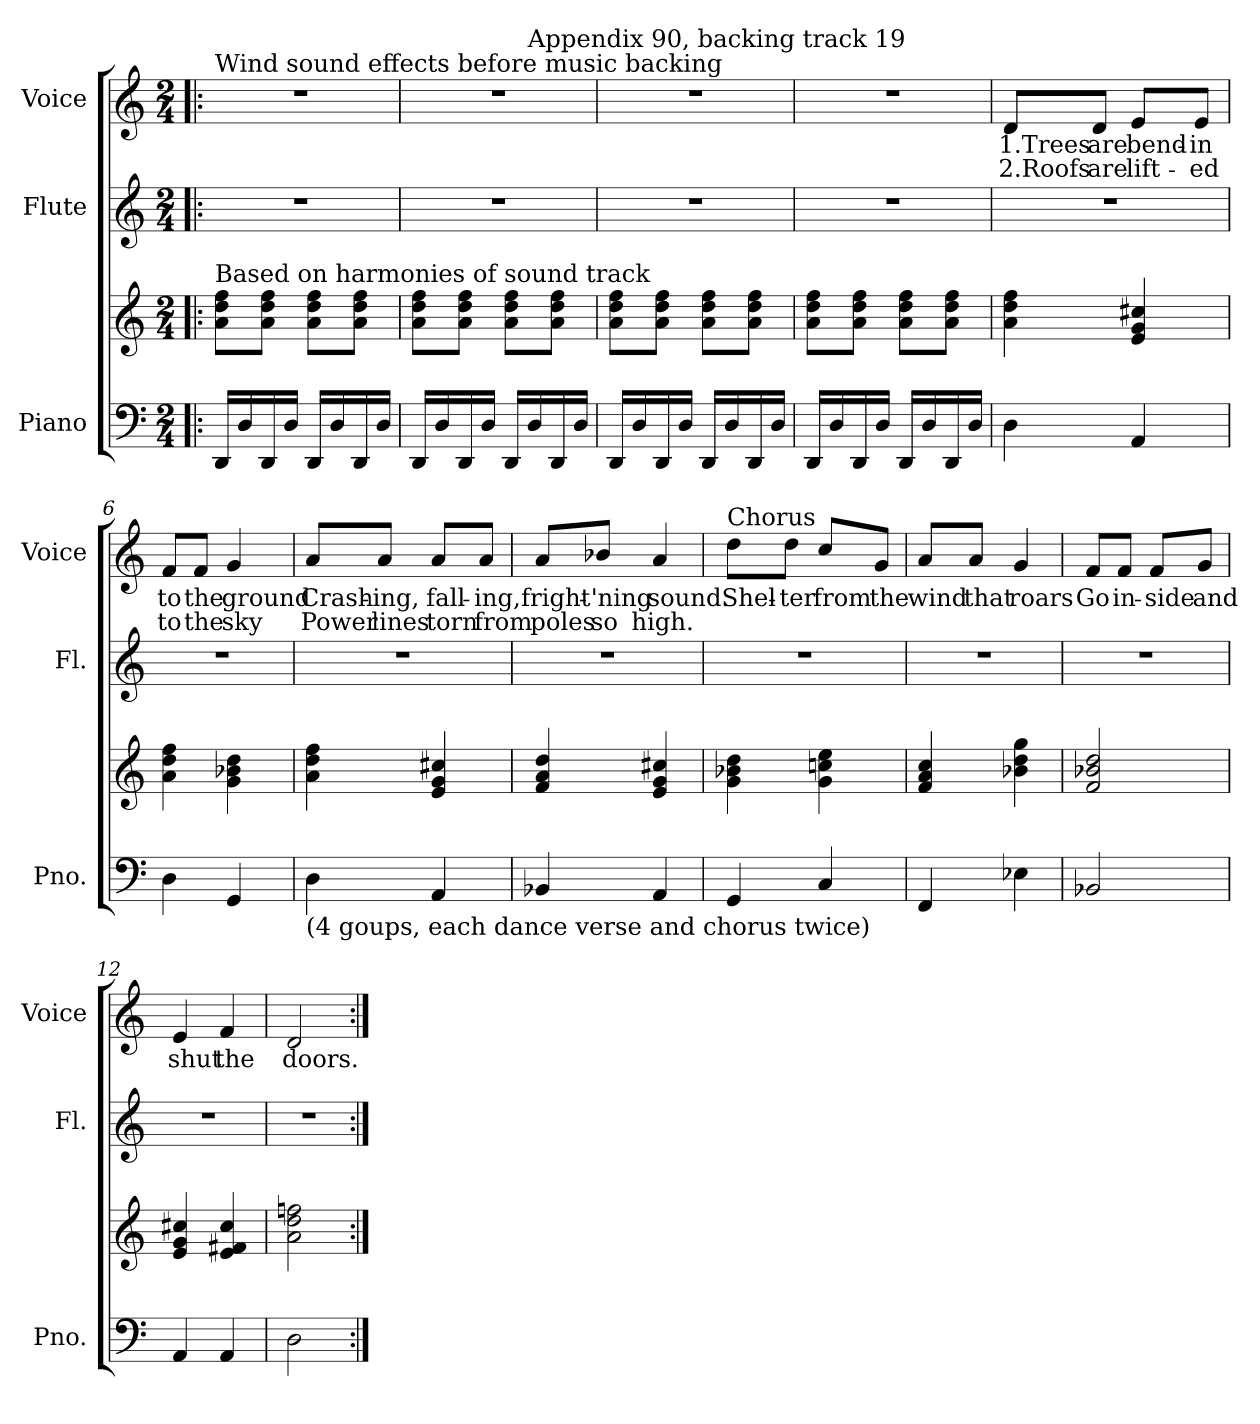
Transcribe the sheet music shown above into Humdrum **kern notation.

**kern	**kern	**kern	**kern	**text	**text
*part3	*part3	*part2	*part1	*part1	*part1
*staff4	*staff3	*staff2	*staff1	*staff1	*staff1
*I"Piano	*	*I"Flute	*I"Voice	*	*
*I'Pno.	*	*I'Fl.	*I'Voice	*	*
!!LO:PB:g=z
*clefF4	*clefG2	*clefG2	*clefG2	*	*
*k[]	*k[]	*k[]	*k[]	*	*
*C:	*C:	*C:	*C:	*	*
*M2/4	*M2/4	*M2/4	*M2/4	*	*
*MM120	*MM120	*MM120	*MM120	*	*
=1!|:	=1!|:	=1!|:	=1!|:	=1!|:	=1!|:
!	!	!	!LO:TX:a:t=Wind sound effects before music backing	!	!
!	!LO:TX:a:t=Based on harmonies of sound track	!	!	!	!
!	!	!LO:N:vis=1	!LO:N:vis=1	!	!
16DDi/LL	8ai\ 8ddi 8ffiL	2r	2r	.	.
16Di/	.	.	.	.	.
16DDi/	8ai\ 8ddi 8ffiJ	.	.	.	.
16Di/JJ	.	.	.	.	.
16DDi/LL	8ai\ 8ddi 8ffiL	.	.	.	.
16Di/	.	.	.	.	.
16DDi/	8ai\ 8ddi 8ffiJ	.	.	.	.
16Di/JJ	.	.	.	.	.
=2	=2	=2	=2	=2	=2
!	!	!LO:N:vis=1	!LO:N:vis=1	!	!
*	*	*	*^	*	*
16DDi/LL	8ai\ 8ddi 8ffiL	2r	2r	4ryy	.	.
16Di/	.	.	.	.	.	.
16DDi/	8ai\ 8ddi 8ffiJ	.	.	.	.	.
16Di/JJ	.	.	.	.	.	.
16DDi/LL	8ai\ 8ddi 8ffiL	.	.	16ryy	.	.
!	!	!	!	!LO:TX:a:t=Appendix 90, backing track 19	!	!
16Di/	.	.	.	8.ryy	.	.
16DDi/	8ai\ 8ddi 8ffiJ	.	.	.	.	.
16Di/JJ	.	.	.	.	.	.
=3	=3	=3	=3	=3	=3	=3
!	!	!LO:N:vis=1	!LO:N:vis=1	!	!	!
*	*	*	*v	*v	*	*
16DDi/LL	8ai\ 8ddi 8ffiL	2r	2r	.	.
16Di/	.	.	.	.	.
16DDi/	8ai\ 8ddi 8ffiJ	.	.	.	.
16Di/JJ	.	.	.	.	.
16DDi/LL	8ai\ 8ddi 8ffiL	.	.	.	.
16Di/	.	.	.	.	.
16DDi/	8ai\ 8ddi 8ffiJ	.	.	.	.
16Di/JJ	.	.	.	.	.
=4	=4	=4	=4	=4	=4
!	!	!LO:N:vis=1	!LO:N:vis=1	!	!
16DDi/LL	8ai\ 8ddi 8ffiL	2r	2r	.	.
16Di/	.	.	.	.	.
16DDi/	8ai\ 8ddi 8ffiJ	.	.	.	.
16Di/JJ	.	.	.	.	.
16DDi/LL	8ai\ 8ddi 8ffiL	.	.	.	.
16Di/	.	.	.	.	.
16DDi/	8ai\ 8ddi 8ffiJ	.	.	.	.
16Di/JJ	.	.	.	.	.
=5	=5	=5	=5	=5	=5
!	!	!LO:N:vis=1	!	!	!
!	!	!	!	!LO:LY:b:color=#000000	!LO:LY:b:color=#000000
4Di\	4ai\ 4ddi 4ffi	2r	8di/L	1.Trees	2.Roofs
!	!	!	!	!LO:LY:b:color=#000000	!LO:LY:b:color=#000000
.	.	.	8di/J	are	are
!	!	!	!	!LO:LY:b:color=#000000	!LO:LY:b:color=#000000
4AAi/	4ei/ 4gi 4cc#Xi	.	8ei/L	bend-	lift-
!	!	!	!	!LO:LY:b:color=#000000	!LO:LY:b:color=#000000
.	.	.	8ei/J	-in	-ed
=6	=6	=6	=6	=6	=6
!	!	!LO:N:vis=1	!	!	!
!	!	!	!	!LO:LY:b:color=#000000	!LO:LY:b:color=#000000
4Di\	4ai\ 4ddi 4ffi	2r	8fi/L	to	to
!	!	!	!	!LO:LY:b:color=#000000	!LO:LY:b:color=#000000
.	.	.	8fi/J	the	the
!	!	!	!	!LO:LY:b:color=#000000	!LO:LY:b:color=#000000
4GGi/	4gi\ 4b-Xi 4ddi	.	4gi/	ground	sky
!!LO:LB:g=z
=7	=7	=7	=7	=7	=7
!	!	!LO:N:vis=1	!	!	!
!LO:TX:b:t=(4 goups, each dance verse and chorus twice)	!	!	!	!	!
!	!	!	!	!LO:LY:b:color=#000000	!LO:LY:b:color=#000000
4Di\	4ai\ 4ddi 4ffi	2r	8ai/L	Crash-	Power
!	!	!	!	!LO:LY:b:color=#000000	!LO:LY:b:color=#000000
.	.	.	8ai/J	-ing,	lines
!	!	!	!	!LO:LY:b:color=#000000	!LO:LY:b:color=#000000
4AAi/	4ei/ 4gi 4cc#Xi	.	8ai/L	fall-	torn
!	!	!	!	!LO:LY:b:color=#000000	!LO:LY:b:color=#000000
.	.	.	8ai/J	-ing,	from
=8	=8	=8	=8	=8	=8
!	!	!LO:N:vis=1	!	!	!
!	!	!	!	!LO:LY:b:color=#000000	!LO:LY:b:color=#000000
4BB-Xi/	4fi/ 4ai 4ddi	2r	8ai/L	fright-	poles
!	!	!	!	!LO:LY:b:color=#000000	!LO:LY:b:color=#000000
.	.	.	8b-Xi/J	-'ning	so
!	!	!	!	!LO:LY:b:color=#000000	!LO:LY:b:color=#000000
4AAi/	4ei/ 4gi 4cc#Xi	.	4ai/	sound.	high.
=9	=9	=9	=9	=9	=9
!	!	!LO:N:vis=1	!	!	!
!	!	!	!LO:TX:a:t=Chorus	!	!
!	!	!	!	!LO:LY:b:color=#000000	!
4GGi/	4gi\ 4b-Xi 4ddi	2r	8ddi\L	Shel-	.
!	!	!	!	!LO:LY:b:color=#000000	!
.	.	.	8ddi\J	-ter	.
!	!	!	!	!LO:LY:b:color=#000000	!
4Ci/	4gi\ 4ccni 4eei	.	8cci/L	from	.
!	!	!	!	!LO:LY:b:color=#000000	!
.	.	.	8gi/J	the	.
=10	=10	=10	=10	=10	=10
!	!	!LO:N:vis=1	!	!	!
!	!	!	!	!LO:LY:b:color=#000000	!
4FFi/	4fi/ 4ai 4cci	2r	8ai/L	wind	.
!	!	!	!	!LO:LY:b:color=#000000	!
.	.	.	8ai/J	that	.
!	!	!	!	!LO:LY:b:color=#000000	!
4E-Xi\	4b-Xi\ 4ddi 4ggi	.	4gi/	roars	.
=11	=11	=11	=11	=11	=11
!	!	!LO:N:vis=1	!	!	!
!	!	!	!	!LO:LY:b:color=#000000	!
2BB-Xi/	2fi/ 2b-Xi 2ddi	2r	8fi/L	Go	.
!	!	!	!	!LO:LY:b:color=#000000	!
.	.	.	8fi/J	in-	.
!	!	!	!	!LO:LY:b:color=#000000	!
.	.	.	8fi/L	-side	.
!	!	!	!	!LO:LY:b:color=#000000	!
.	.	.	8gi/J	and	.
=12	=12	=12	=12	=12	=12
!	!	!LO:N:vis=1	!	!	!
!	!	!	!	!LO:LY:b:color=#000000	!
4AAi/	4ei/ 4gi 4cc#Xi	2r	4ei/	shut	.
!	!	!	!	!LO:LY:b:color=#000000	!
4AAi/	4ei/ 4f#Xi 4cc#i	.	4fi/	the	.
!!LO:LB:g=z
=13	=13	=13	=13	=13	=13
!	!	!LO:N:vis=1	!	!	!
!	!	!	!	!LO:LY:b:color=#000000	!
2Di\	2ai\ 2ddi 2ffni	2r	2di/	doors.	.
=:|!	=:|!	=:|!	=:|!	=:|!	=:|!
*-	*-	*-	*-	*-	*-
